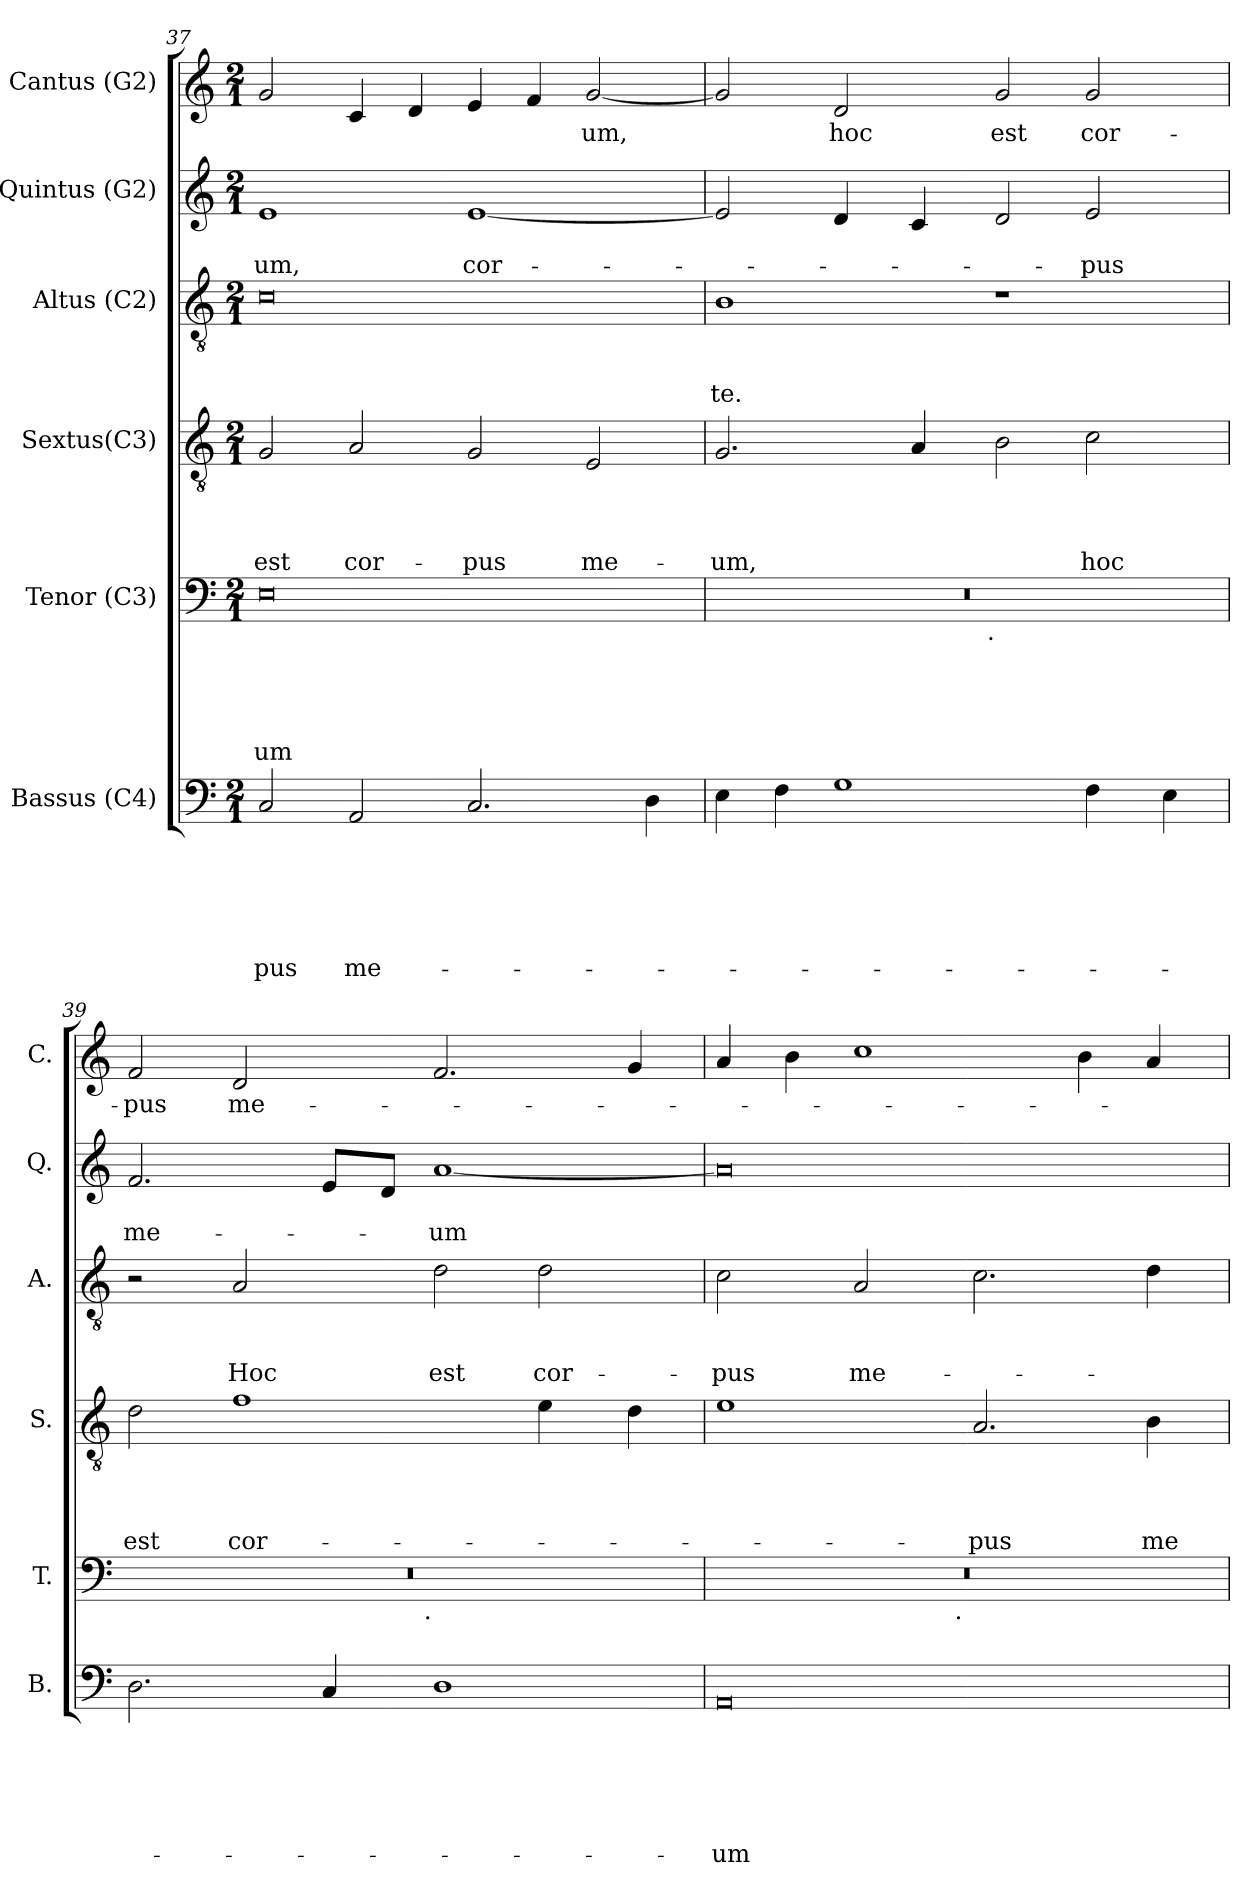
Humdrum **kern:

**kern	**text	**text	**text	**text	**text	**text	**kern	**text	**text	**text	**text	**text	**kern	**text	**text	**text	**text	**kern	**text	**text	**text	**kern	**text	**text	**kern	**text
*part6	*part6	*part6	*part6	*part6	*part6	*part6	*part5	*part5	*part5	*part5	*part5	*part5	*part4	*part4	*part4	*part4	*part4	*part3	*part3	*part3	*part3	*part2	*part2	*part2	*part1	*part1
*staff6	*staff6	*staff6	*staff6	*staff6	*staff6	*staff6	*staff5	*staff5	*staff5	*staff5	*staff5	*staff5	*staff4	*staff4	*staff4	*staff4	*staff4	*staff3	*staff3	*staff3	*staff3	*staff2	*staff2	*staff2	*staff1	*staff1
*I"Bassus (C4)	*	*	*	*	*	*	*I"Tenor (C3)	*	*	*	*	*	*I"Sextus(C3)	*	*	*	*	*I"Altus (C2)	*	*	*	*I"Quintus (G2)	*	*	*I"Cantus (G2)	*
*I'B.	*	*	*	*	*	*	*I'T.	*	*	*	*	*	*I'S.	*	*	*	*	*I'A.	*	*	*	*I'Q.	*	*	*I'C.	*
*clefF4	*	*	*	*	*	*	*clefF4	*	*	*	*	*	*clefGv2	*	*	*	*	*clefGv2	*	*	*	*clefG2	*	*	*clefG2	*
*k[]	*	*	*	*	*	*	*k[]	*	*	*	*	*	*k[]	*	*	*	*	*k[]	*	*	*	*k[]	*	*	*k[]	*
*C:	*	*	*	*	*	*	*C:	*	*	*	*	*	*C:	*	*	*	*	*C:	*	*	*	*C:	*	*	*C:	*
*M2/1	*	*	*	*	*	*	*M2/1	*	*	*	*	*	*M2/1	*	*	*	*	*M2/1	*	*	*	*M2/1	*	*	*M2/1	*
=37	=37	=37	=37	=37	=37	=37	=37	=37	=37	=37	=37	=37	=37	=37	=37	=37	=37	=37	=37	=37	=37	=37	=37	=37	=37	=37
!	!	!	!	!	!	!LO:LY:b	!	!	!	!	!	!LO:LY:b	!	!	!	!	!LO:LY:b	!	!	!	!	!	!	!LO:LY:b	!	!
2C/	.	.	.	.	.	-pus	0E	.	.	.	.	-um	2G/	.	.	.	est	0c	.	.	.	1e	.	-um,	2g/	.
!	!	!	!	!	!	!LO:LY:b	!	!	!	!	!	!	!	!	!	!	!LO:LY:b	!	!	!	!	!	!	!	!	!
2AA/	.	.	.	.	.	me-	.	.	.	.	.	.	2A/	.	.	.	cor-	.	.	.	.	.	.	.	4c/	.
.	.	.	.	.	.	.	.	.	.	.	.	.	.	.	.	.	.	.	.	.	.	.	.	.	4d/	.
!	!	!	!	!	!	!	!	!	!	!	!	!	!	!	!	!	!LO:LY:b	!	!	!	!	!	!	!LO:LY:b	!	!
2.C/	.	.	.	.	.	.	.	.	.	.	.	.	2G/	.	.	.	-pus	.	.	.	.	[<1e	.	cor-	4e/	.
.	.	.	.	.	.	.	.	.	.	.	.	.	.	.	.	.	.	.	.	.	.	.	.	.	4f/	.
!	!	!	!	!	!	!	!	!	!	!	!	!	!	!	!	!	!LO:LY:b	!	!	!	!	!	!	!	!	!LO:LY:b
.	.	.	.	.	.	.	.	.	.	.	.	.	2E/	.	.	.	me-	.	.	.	.	.	.	.	[<2g/	-um,
4D\	.	.	.	.	.	.	.	.	.	.	.	.	.	.	.	.	.	.	.	.	.	.	.	.	.	.
=38	=38	=38	=38	=38	=38	=38	=38	=38	=38	=38	=38	=38	=38	=38	=38	=38	=38	=38	=38	=38	=38	=38	=38	=38	=38	=38
!	!	!	!	!	!	!	!	!	!	!	!	!	!	!	!	!	!LO:LY:b	!	!	!	!LO:LY:b	!	!	!	!	!
*	*	*	*	*	*	*	*^	*	*	*	*	*	*	*	*	*	*	*	*	*	*	*	*	*	*	*
4E\	.	.	.	.	.	.	0r	3%2ryy	.	.	.	.	.	2.G/	.	.	.	-um,	1B	.	.	-te.	2e/]	.	.	2g/]	.
4F\	.	.	.	.	.	.	.	.	.	.	.	.	.	.	.	.	.	.	.	.	.	.	.	.	.	.	.
!	!	!	!	!	!	!	!	!	!	!	!	!	!	!	!	!	!	!	!	!	!	!	!	!	!	!	!LO:LY:b
1G	.	.	.	.	.	.	.	.	.	.	.	.	.	.	.	.	.	.	.	.	.	.	4d/	.	.	2d/	hoc
.	.	.	.	.	.	.	.	6ryy	.	.	.	.	.	.	.	.	.	.	.	.	.	.	.	.	.	.	.
.	.	.	.	.	.	.	.	.	.	.	.	.	.	4A/	.	.	.	.	.	.	.	.	4c/	.	.	.	.
.	.	.	.	.	.	.	.	12...ryy	.	.	.	.	.	.	.	.	.	.	.	.	.	.	.	.	.	.	.
!	!	!	!	!	!	!	!	!LO:TX:b:t=.	!	!	!	!	!	!	!	!	!	!	!	!	!	!	!	!	!	!	!
.	.	.	.	.	.	.	.	3%2ryy	.	.	.	.	.	.	.	.	.	.	.	.	.	.	.	.	.	.	.
!	!	!	!	!	!	!	!	!	!	!	!	!	!	!	!	!	!	!	!	!	!	!	!	!	!	!	!LO:LY:b
.	.	.	.	.	.	.	.	.	.	.	.	.	.	2B\	.	.	.	.	1r	.	.	.	2d/	.	.	2g/	est
!	!	!	!	!	!	!	!	!	!	!	!	!	!	!	!	!	!	!LO:LY:b	!	!	!	!	!	!	!LO:LY:b	!	!LO:LY:b
4F\	.	.	.	.	.	.	.	.	.	.	.	.	.	2c\	.	.	.	hoc	.	.	.	.	2e/	.	-pus	2g/	cor-
.	.	.	.	.	.	.	.	3ryy	.	.	.	.	.	.	.	.	.	.	.	.	.	.	.	.	.	.	.
4E\	.	.	.	.	.	.	.	.	.	.	.	.	.	.	.	.	.	.	.	.	.	.	.	.	.	.	.
.	.	.	.	.	.	.	.	96ryy	.	.	.	.	.	.	.	.	.	.	.	.	.	.	.	.	.	.	.
=39	=39	=39	=39	=39	=39	=39	=39	=39	=39	=39	=39	=39	=39	=39	=39	=39	=39	=39	=39	=39	=39	=39	=39	=39	=39	=39	=39
!	!	!	!	!	!	!	!	!	!	!	!	!	!	!	!	!	!	!LO:LY:b	!	!	!	!	!	!	!LO:LY:b	!	!LO:LY:b
2.D\	.	.	.	.	.	.	0r	3%2ryy	.	.	.	.	.	2d\	.	.	.	est	2r	.	.	.	2.f/	.	me-	2f/	-pus
!	!	!	!	!	!	!	!	!	!	!	!	!	!	!	!	!	!	!LO:LY:b	!	!	!	!LO:LY:b	!	!	!	!	!LO:LY:b
.	.	.	.	.	.	.	.	.	.	.	.	.	.	1f	.	.	.	cor-	2A/	.	.	Hoc	.	.	.	2d/	me-
.	.	.	.	.	.	.	.	6ryy	.	.	.	.	.	.	.	.	.	.	.	.	.	.	.	.	.	.	.
4C/	.	.	.	.	.	.	.	.	.	.	.	.	.	.	.	.	.	.	.	.	.	.	8e/L	.	.	.	.
.	.	.	.	.	.	.	.	12...ryy	.	.	.	.	.	.	.	.	.	.	.	.	.	.	.	.	.	.	.
.	.	.	.	.	.	.	.	.	.	.	.	.	.	.	.	.	.	.	.	.	.	.	8d/J	.	.	.	.
!	!	!	!	!	!	!	!	!LO:TX:b:t=.	!	!	!	!	!	!	!	!	!	!	!	!	!	!	!	!	!	!	!
.	.	.	.	.	.	.	.	3%2ryy	.	.	.	.	.	.	.	.	.	.	.	.	.	.	.	.	.	.	.
!	!	!	!	!	!	!	!	!	!	!	!	!	!	!	!	!	!	!	!	!	!	!LO:LY:b	!	!	!LO:LY:b	!	!
1D	.	.	.	.	.	.	.	.	.	.	.	.	.	.	.	.	.	.	2d\	.	.	est	[<1a	.	-um	2.f/	.
!	!	!	!	!	!	!	!	!	!	!	!	!	!	!	!	!	!	!	!	!	!	!LO:LY:b	!	!	!	!	!
.	.	.	.	.	.	.	.	.	.	.	.	.	.	4e\	.	.	.	.	2d\	.	.	cor-	.	.	.	.	.
.	.	.	.	.	.	.	.	3ryy	.	.	.	.	.	.	.	.	.	.	.	.	.	.	.	.	.	.	.
.	.	.	.	.	.	.	.	.	.	.	.	.	.	4d\	.	.	.	.	.	.	.	.	.	.	.	4g/	.
.	.	.	.	.	.	.	.	96ryy	.	.	.	.	.	.	.	.	.	.	.	.	.	.	.	.	.	.	.
=40	=40	=40	=40	=40	=40	=40	=40	=40	=40	=40	=40	=40	=40	=40	=40	=40	=40	=40	=40	=40	=40	=40	=40	=40	=40	=40	=40
!	!	!	!	!	!	!LO:LY:b	!	!	!	!	!	!	!	!	!	!	!	!	!	!	!	!LO:LY:b	!	!	!	!	!
0AA	.	.	.	.	.	-um	0r	2ryy	.	.	.	.	.	1e	.	.	.	.	2c\	.	.	-pus	0a]	.	.	4a/	.
.	.	.	.	.	.	.	.	.	.	.	.	.	.	.	.	.	.	.	.	.	.	.	.	.	.	4b\	.
!	!	!	!	!	!	!	!	!	!	!	!	!	!	!	!	!	!	!	!	!	!	!LO:LY:b	!	!	!	!	!
.	.	.	.	.	.	.	.	4...ryy	.	.	.	.	.	.	.	.	.	.	2A/	.	.	me-	.	.	.	1cc	.
!	!	!	!	!	!	!	!	!LO:TX:b:t=.	!	!	!	!	!	!	!	!	!	!	!	!	!	!	!	!	!	!	!
.	.	.	.	.	.	.	.	1ryy	.	.	.	.	.	.	.	.	.	.	.	.	.	.	.	.	.	.	.
!	!	!	!	!	!	!	!	!	!	!	!	!	!	!	!	!	!	!LO:LY:b	!	!	!	!	!	!	!	!	!
.	.	.	.	.	.	.	.	.	.	.	.	.	.	2.A/	.	.	.	-pus	2.c\	.	.	.	.	.	.	.	.
.	.	.	.	.	.	.	.	.	.	.	.	.	.	.	.	.	.	.	.	.	.	.	.	.	.	4b\	.
!	!	!	!	!	!	!	!	!	!	!	!	!	!	!	!	!	!	!LO:LY:b	!	!	!	!	!	!	!	!	!
.	.	.	.	.	.	.	.	.	.	.	.	.	.	4B\	.	.	.	me	4d\	.	.	.	.	.	.	4a/	.
.	.	.	.	.	.	.	.	32ryy	.	.	.	.	.	.	.	.	.	.	.	.	.	.	.	.	.	.	.
*	*	*	*	*	*	*	*v	*v	*	*	*	*	*	*	*	*	*	*	*	*	*	*	*	*	*	*	*
=	=	=	=	=	=	=	=	=	=	=	=	=	=	=	=	=	=	=	=	=	=	=	=	=	=	=
*-	*-	*-	*-	*-	*-	*-	*-	*-	*-	*-	*-	*-	*-	*-	*-	*-	*-	*-	*-	*-	*-	*-	*-	*-	*-	*-
